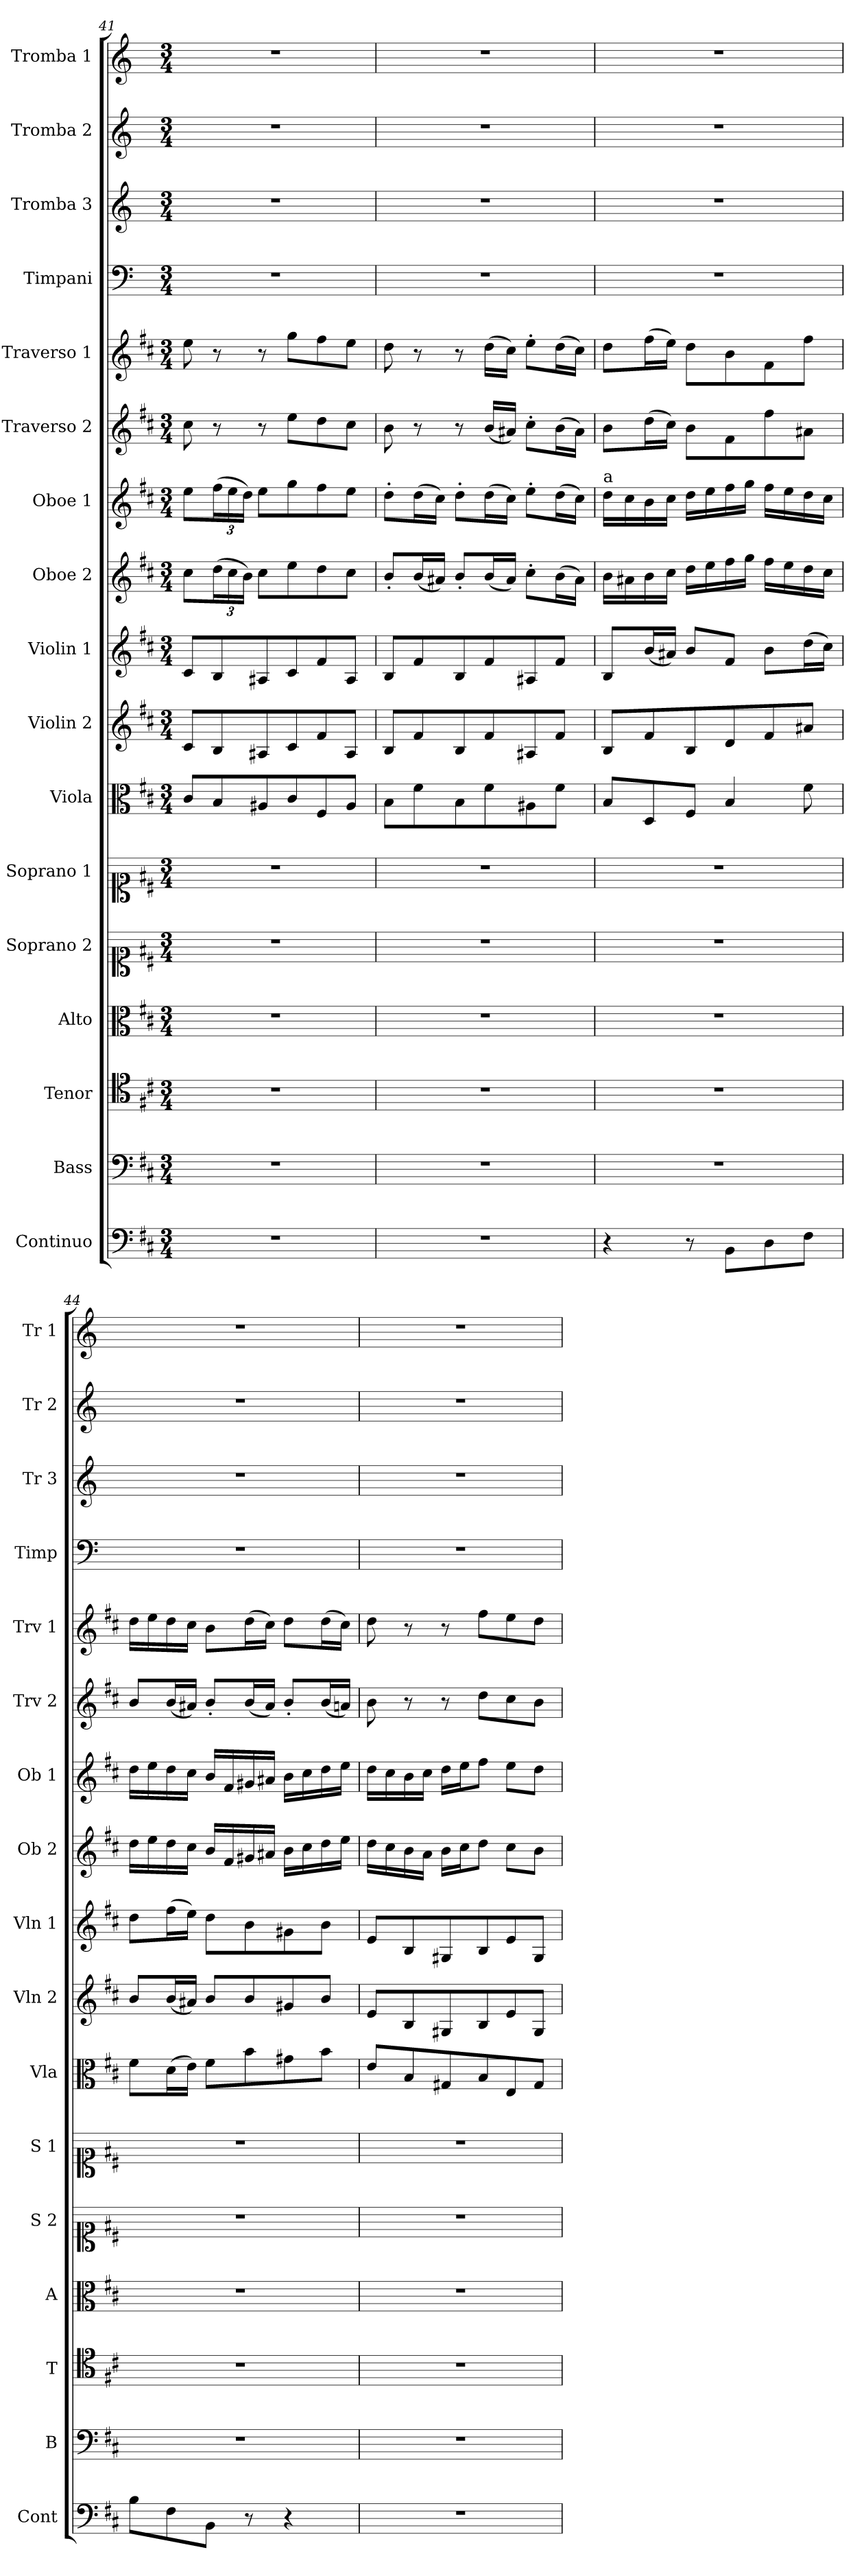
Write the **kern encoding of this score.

**kern	**kern	**kern	**kern	**kern	**kern	**kern	**kern	**kern	**kern	**kern	**kern	**kern	**kern	**kern	**kern	**kern
*part17	*part16	*part15	*part14	*part13	*part12	*part11	*part10	*part9	*part8	*part7	*part6	*part5	*part4	*part3	*part2	*part1
*staff17	*staff16	*staff15	*staff14	*staff13	*staff12	*staff11	*staff10	*staff9	*staff8	*staff7	*staff6	*staff5	*staff4	*staff3	*staff2	*staff1
*I"Continuo	*I"Bass	*I"Tenor	*I"Alto	*I"Soprano 2	*I"Soprano 1	*I"Viola	*I"Violin 2	*I"Violin 1	*I"Oboe 2	*I"Oboe 1	*I"Traverso 2	*I"Traverso 1	*I"Timpani	*I"Tromba 3	*I"Tromba 2	*I"Tromba 1
*I'Cont	*I'B	*I'T	*I'A	*I'S 2	*I'S 1	*I'Vla	*I'Vln 2	*I'Vln 1	*I'Ob 2	*I'Ob 1	*I'Trv 2	*I'Trv 1	*I'Timp	*I'Tr 3	*I'Tr 2	*I'Tr 1
*clefF4	*clefF4	*clefC4	*clefC3	*clefC1	*clefC1	*clefC3	*clefG2	*clefG2	*clefG2	*clefG2	*clefG2	*clefG2	*clefF4	*clefG2	*clefG2	*clefG2
*	*	*	*	*	*	*	*	*	*	*	*	*	*ITrd-1c-2	*ITrd-1c-2	*ITrd-1c-2	*ITrd-1c-2
*k[f#c#]	*k[f#c#]	*k[f#c#]	*k[f#c#]	*k[f#c#]	*k[f#c#]	*k[f#c#]	*k[f#c#]	*k[f#c#]	*k[f#c#]	*k[f#c#]	*k[f#c#]	*k[f#c#]	*k[f#c#]	*k[f#c#]	*k[f#c#]	*k[f#c#]
*M3/4	*M3/4	*M3/4	*M3/4	*M3/4	*M3/4	*M3/4	*M3/4	*M3/4	*M3/4	*M3/4	*M3/4	*M3/4	*M3/4	*M3/4	*M3/4	*M3/4
=41	=41	=41	=41	=41	=41	=41	=41	=41	=41	=41	=41	=41	=41	=41	=41	=41
2.r	2.r	2.r	2.r	2.r	2.r	8c#/L	8c#/L	8c#/L	8cc#\L	8ee\L	8cc#\	8ee\	2.r	2.r	2.r	2.r
*	*	*	*	*	*	*	*	*	*Xbrackettup	*Xbrackettup	*	*	*	*	*	*
.	.	.	.	.	.	8B/	8B/	8B/	(24dd\L	(24ff#\L	8r	8r	.	.	.	.
.	.	.	.	.	.	.	.	.	24cc#\	24ee\	.	.	.	.	.	.
.	.	.	.	.	.	.	.	.	24b\JJ)	24dd\JJ)	.	.	.	.	.	.
.	.	.	.	.	.	8A#X/	8A#X/	8A#X/	8cc#\L	8ee\L	8r	8r	.	.	.	.
.	.	.	.	.	.	8c#/	8c#/	8c#/	8ee\	8gg\	8ee\L	8gg\L	.	.	.	.
.	.	.	.	.	.	8F#/	8f#/	8f#/	8dd\	8ff#\	8dd\	8ff#\	.	.	.	.
.	.	.	.	.	.	8A#/J	8A#/J	8A#/J	8cc#\J	8ee\J	8cc#\J	8ee\J	.	.	.	.
=42	=42	=42	=42	=42	=42	=42	=42	=42	=42	=42	=42	=42	=42	=42	=42	=42
2.r	2.r	2.r	2.r	2.r	2.r	8B\L	8B/L	8B/L	8b'/L	8dd'\L	8b\	8dd\	2.r	2.r	2.r	2.r
.	.	.	.	.	.	8f#\	8f#/	8f#/	(16b/L	(16dd\L	8r	8r	.	.	.	.
.	.	.	.	.	.	.	.	.	16a#X/JJ)	16cc#\JJ)	.	.	.	.	.	.
.	.	.	.	.	.	8B\	8B/	8B/	8b'/L	8dd'\L	8r	8r	.	.	.	.
.	.	.	.	.	.	8f#\	8f#/	8f#/	(16b/L	(16dd\L	(16b/LL	(16dd\LL	.	.	.	.
.	.	.	.	.	.	.	.	.	16a#/JJ)	16cc#\JJ)	16a#X/JJ)	16cc#\JJ)	.	.	.	.
.	.	.	.	.	.	8A#X\	8A#X/	8A#X/	8cc#'\L	8ee'\L	8cc#'\L	8ee'\L	.	.	.	.
.	.	.	.	.	.	8f#\J	8f#/J	8f#/J	(16b\L	(16dd\L	(16b\L	(16dd\L	.	.	.	.
.	.	.	.	.	.	.	.	.	16a#\JJ)	16cc#\JJ)	16a#\JJ)	16cc#\JJ)	.	.	.	.
=43	=43	=43	=43	=43	=43	=43	=43	=43	=43	=43	=43	=43	=43	=43	=43	=43
!	!	!	!	!	!	!	!	!	!	!LO:TX:a:t=a	!	!	!	!	!	!
4r	2.r	2.r	2.r	2.r	2.r	8B/L	8B/L	8B/L	16b\LL	16dd\LL	8b\L	8dd\L	2.r	2.r	2.r	2.r
.	.	.	.	.	.	.	.	.	16a#X\	16cc#\	.	.	.	.	.	.
.	.	.	.	.	.	8D/	8f#/	(16b/L	16b\	16b\	(16dd\L	(16ff#\L	.	.	.	.
.	.	.	.	.	.	.	.	16a#X/JJ)	16cc#\JJ	16cc#\JJ	16cc#\JJ)	16ee\JJ)	.	.	.	.
8r	.	.	.	.	.	8F#/J	8B/	8b/L	16dd\LL	16dd\LL	8b\L	8dd\L	.	.	.	.
.	.	.	.	.	.	.	.	.	16ee\	16ee\	.	.	.	.	.	.
8BB\L	.	.	.	.	.	4B/	8d/	8f#/J	16ff#\	16ff#\	8f#\	8b\	.	.	.	.
.	.	.	.	.	.	.	.	.	16gg\JJ	16gg\JJ	.	.	.	.	.	.
8D\	.	.	.	.	.	.	8f#/	8b\L	16ff#\LL	16ff#\LL	8ff#\	8f#\	.	.	.	.
.	.	.	.	.	.	.	.	.	16ee\	16ee\	.	.	.	.	.	.
8F#\J	.	.	.	.	.	8f#\	8a#X/J	(16dd\L	16dd\	16dd\	8a#X\J	8ff#\J	.	.	.	.
.	.	.	.	.	.	.	.	16cc#\JJ)	16cc#\JJ	16cc#\JJ	.	.	.	.	.	.
=44	=44	=44	=44	=44	=44	=44	=44	=44	=44	=44	=44	=44	=44	=44	=44	=44
8B\L	2.r	2.r	2.r	2.r	2.r	8f#\L	8b/L	8dd\L	16dd\LL	16dd\LL	8b/L	16dd\LL	2.r	2.r	2.r	2.r
.	.	.	.	.	.	.	.	.	16ee\	16ee\	.	16ee\	.	.	.	.
8F#\	.	.	.	.	.	(16d\L	(16b/L	(16ff#\L	16dd\	16dd\	(16b/L	16dd\	.	.	.	.
.	.	.	.	.	.	16e\JJ)	16a#X/JJ)	16ee\JJ)	16cc#\JJ	16cc#\JJ	16a#X/JJ)	16cc#\JJ	.	.	.	.
8BB\J	.	.	.	.	.	8f#\L	8b/L	8dd\L	16b/LL	16b/LL	8b'/L	8b\L	.	.	.	.
.	.	.	.	.	.	.	.	.	16f#/	16f#/	.	.	.	.	.	.
8r	.	.	.	.	.	8b\	8b/	8b\	16g#X/	16g#X/	(16b/L	(16dd\L	.	.	.	.
.	.	.	.	.	.	.	.	.	16a#X/JJ	16a#X/JJ	16a#/JJ)	16cc#\JJ)	.	.	.	.
4r	.	.	.	.	.	8g#X\	8g#X/	8g#X\	16b\LL	16b\LL	8b'/L	8dd\L	.	.	.	.
.	.	.	.	.	.	.	.	.	16cc#\	16cc#\	.	.	.	.	.	.
.	.	.	.	.	.	8b\J	8b/J	8b\J	16dd\	16dd\	(16b/L	(16dd\L	.	.	.	.
.	.	.	.	.	.	.	.	.	16ee\JJ	16ee\JJ	16an/JJ)	16cc#\JJ)	.	.	.	.
!!LO:PB:g=z
=45	=45	=45	=45	=45	=45	=45	=45	=45	=45	=45	=45	=45	=45	=45	=45	=45
2.r	2.r	2.r	2.r	2.r	2.r	8e/L	8e/L	8e/L	16dd\LL	16dd\LL	8b\	8dd\	2.r	2.r	2.r	2.r
.	.	.	.	.	.	.	.	.	16cc#\	16cc#\	.	.	.	.	.	.
.	.	.	.	.	.	8B/	8B/	8B/	16b\	16b\	8r	8r	.	.	.	.
.	.	.	.	.	.	.	.	.	16a\JJ	16cc#\JJ	.	.	.	.	.	.
.	.	.	.	.	.	8G#X/	8G#X/	8G#X/	16b\LL	16dd\LL	8r	8r	.	.	.	.
.	.	.	.	.	.	.	.	.	16cc#\J	16ee\J	.	.	.	.	.	.
.	.	.	.	.	.	8B/	8B/	8B/	8dd\J	8ff#\J	8dd\L	8ff#\L	.	.	.	.
.	.	.	.	.	.	8E/	8e/	8e/	8cc#\L	8ee\L	8cc#\	8ee\	.	.	.	.
.	.	.	.	.	.	8G#/J	8G#/J	8G#/J	8b\J	8dd\J	8b\J	8dd\J	.	.	.	.
=	=	=	=	=	=	=	=	=	=	=	=	=	=	=	=	=
*-	*-	*-	*-	*-	*-	*-	*-	*-	*-	*-	*-	*-	*-	*-	*-	*-
